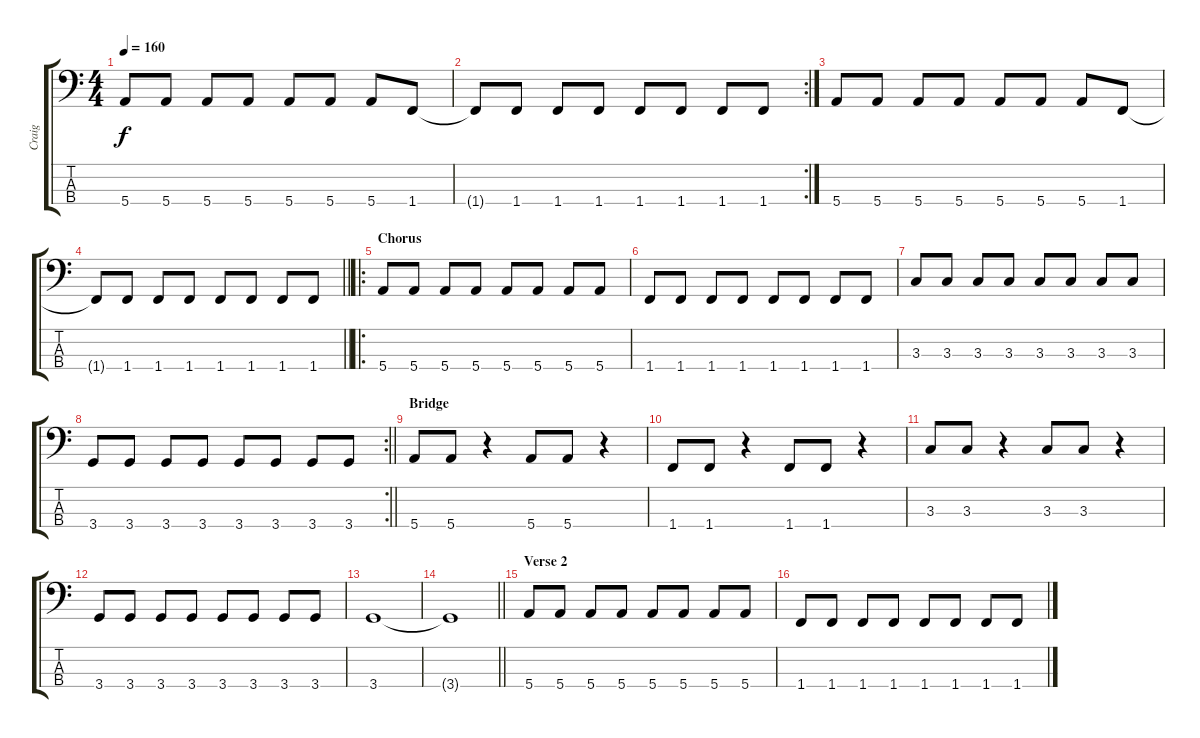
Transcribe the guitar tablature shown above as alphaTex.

\track ("Craig" "Craig") {instrument electricbasspick}
\staff {score tabs}
\tuning (G2 D2 A1 E1) {hide}
\ts (4 4)
\tempo 160
\clef f4
\ks c
5.4.8{dy f} 5.4.8 5.4.8 5.4.8 5.4.8 5.4.8 5.4.8 1.4.8 |
\rc 2
1.4{t}.8 1.4.8 1.4.8 1.4.8 1.4.8 1.4.8 1.4.8 1.4.8 |
5.4.8 5.4.8 5.4.8 5.4.8 5.4.8 5.4.8 5.4.8 1.4.8 |
\barLineRight lightlight
1.4{t}.8 1.4.8 1.4.8 1.4.8 1.4.8 1.4.8 1.4.8 1.4.8 |
\ro
\section ("" "Chorus")
5.4.8 5.4.8 5.4.8 5.4.8 5.4.8 5.4.8 5.4.8 5.4.8 |
1.4.8 1.4.8 1.4.8 1.4.8 1.4.8 1.4.8 1.4.8 1.4.8 |
3.3.8 3.3.8 3.3.8 3.3.8 3.3.8 3.3.8 3.3.8 3.3.8 |
\rc 2
\barLineRight lightlight
3.4.8 3.4.8 3.4.8 3.4.8 3.4.8 3.4.8 3.4.8 3.4.8 |
\section ("" "Bridge")
5.4.8 5.4.8 r.4 5.4.8 5.4.8 r.4 |
1.4.8 1.4.8 r.4 1.4.8 1.4.8 r.4 |
3.3.8 3.3.8 r.4 3.3.8 3.3.8 r.4 |
3.4.8 3.4.8 3.4.8 3.4.8 3.4.8 3.4.8 3.4.8 3.4.8 |
3.4.1 |
\barLineRight lightlight
3.4{t}.1 |
\section ("" "Verse 2")
5.4.8 5.4.8 5.4.8 5.4.8 5.4.8 5.4.8 5.4.8 5.4.8 |
1.4.8 1.4.8 1.4.8 1.4.8 1.4.8 1.4.8 1.4.8 1.4.8
